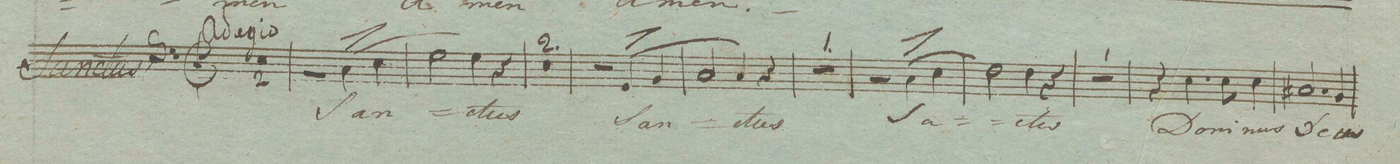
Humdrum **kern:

**kern	**text	**dynam
*I"Basso Tutti i Solo	*	*
*clefF4	*	*
*k[]	*	*
*met(c)	*	*
*M4/4	*	*
0r	.	.
=2	=2	=2
=3	=3	=3
2r	.	.
(4C^>\	San-	.
4E\	.	.
=4	=4	=4
2G\	.	.
4G\)	-ctus	.
4r	.	.
=5	=5	=5
0r	.	.
=6	=6	=6
=7	=7	=7
2r	.	.
(>4GG^>/	San-	.
4BB/	.	.
=8	=8	=8
2C/	.	.
4C/)	-ctus	.
4r	.	.
=9	=9	=9
1ryy	.	.
=10	=10	=10
1r	.	.
=11	=11	=11
2r	.	.
(4C^>\	San-	.
4E\	.	.
=12	=12	=12
2F\)	.	.
4F\	-ctus	.
4r	.	.
=13	=13	=13
1r	.	.
=14	=14	=14
4r	.	.
4.E\	Do-	.
8E\	-mi-	.
4E\	-nus	.
=15	=15	=15
2.C#X/	De-	.
4BB/	-us	.
=16	=16	=16
*-	*-	*-
